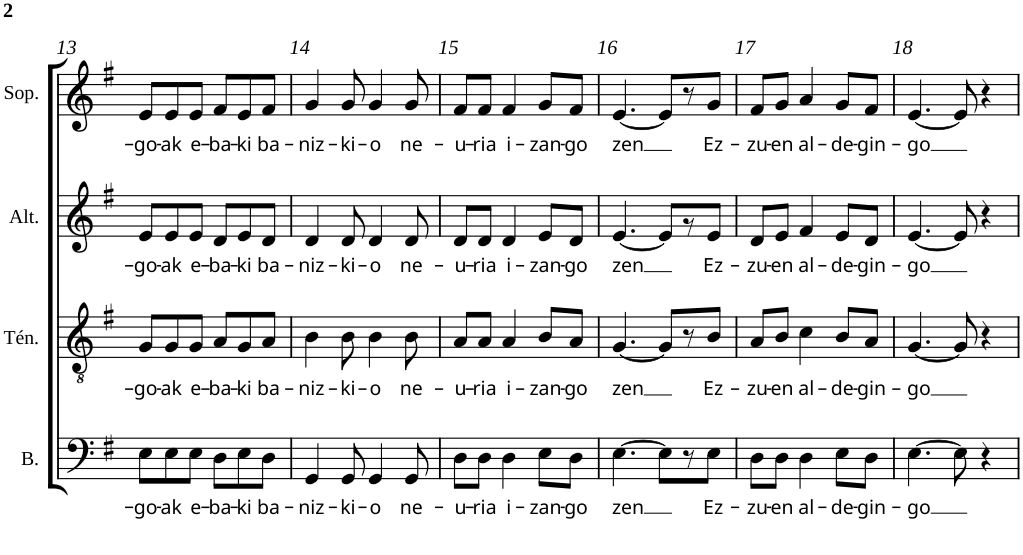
**kern	**text	**kern	**text	**kern	**text	**kern	**text
*part4	*part4	*part3	*part3	*part2	*part2	*part1	*part1
*staff4	*staff4	*staff3	*staff3	*staff2	*staff2	*staff1	*staff1
*I"Basse	*	*I"Ténor	*	*I"Alto	*	*I"Soprano	*
*I'B.	*	*I'Tén.	*	*I'Alt.	*	*I'Sop.	*
!!LO:PB:g=z
*clefF4	*	*clefGv2	*	*clefG2	*	*clefG2	*
*k[f#]	*	*k[f#]	*	*k[f#]	*	*k[f#]	*
*e:	*	*e:	*	*e:	*	*e:	*
*M6/8	*	*M6/8	*	*M6/8	*	*M6/8	*
=13	=13	=13	=13	=13	=13	=13	=13
!	!LO:LY:b	!	!LO:LY:b	!	!LO:LY:b	!	!LO:LY:b
8E\L	-go-	8G/L	-go-	8e/L	-go-	8e/L	-go-
!	!LO:LY:b	!	!LO:LY:b	!	!LO:LY:b	!	!LO:LY:b
8E\	-ak	8G/	-ak	8e/	-ak	8e/	-ak
!	!LO:LY:b	!	!LO:LY:b	!	!LO:LY:b	!	!LO:LY:b
8E\J	e-	8G/J	e-	8e/J	e-	8e/J	e-
!	!LO:LY:b	!	!LO:LY:b	!	!LO:LY:b	!	!LO:LY:b
8D\L	-ba-	8A/L	-ba-	8d/L	-ba-	8f#/L	-ba-
!	!LO:LY:b	!	!LO:LY:b	!	!LO:LY:b	!	!LO:LY:b
8E\	-ki	8G/	-ki	8e/	-ki	8e/	-ki
!	!LO:LY:b	!	!LO:LY:b	!	!LO:LY:b	!	!LO:LY:b
8D\J	ba-	8A/J	ba-	8d/J	ba-	8f#/J	ba-
=14	=14	=14	=14	=14	=14	=14	=14
!	!LO:LY:b	!	!LO:LY:b	!	!LO:LY:b	!	!LO:LY:b
4GG/	-niz-	4B\	-niz-	4d/	-niz-	4g/	-niz-
!	!LO:LY:b	!	!LO:LY:b	!	!LO:LY:b	!	!LO:LY:b
8GG/	-ki-	8B\	-ki-	8d/	-ki-	8g/	-ki-
!	!LO:LY:b	!	!LO:LY:b	!	!LO:LY:b	!	!LO:LY:b
4GG/	-o	4B\	-o	4d/	-o	4g/	-o
!	!LO:LY:b	!	!LO:LY:b	!	!LO:LY:b	!	!LO:LY:b
8GG/	ne-	8B\	ne-	8d/	ne-	8g/	ne-
=15	=15	=15	=15	=15	=15	=15	=15
!	!LO:LY:b	!	!LO:LY:b	!	!LO:LY:b	!	!LO:LY:b
8D\L	-u-	8A/L	-u-	8d/L	-u-	8f#/L	-u-
!	!LO:LY:b	!	!LO:LY:b	!	!LO:LY:b	!	!LO:LY:b
8D\J	-ria	8A/J	-ria	8d/J	-ria	8f#/J	-ria
!	!LO:LY:b	!	!LO:LY:b	!	!LO:LY:b	!	!LO:LY:b
4D\	i-	4A/	i-	4d/	i-	4f#/	i-
!	!LO:LY:b	!	!LO:LY:b	!	!LO:LY:b	!	!LO:LY:b
8E\L	-zan-	8B/L	-zan-	8e/L	-zan-	8g/L	-zan-
!	!LO:LY:b	!	!LO:LY:b	!	!LO:LY:b	!	!LO:LY:b
8D\J	-go	8A/J	-go	8d/J	-go	8f#/J	-go
=16	=16	=16	=16	=16	=16	=16	=16
!	!LO:LY:b	!	!LO:LY:b	!	!LO:LY:b	!	!LO:LY:b
[4.E\	zen	[4.G/	zen	[4.e/	zen	[4.e/	zen
8E\L]	.	8G/L]	.	8e/L]	.	8e/L]	.
8r	.	8r	.	8r	.	8r	.
!	!LO:LY:b	!	!LO:LY:b	!	!LO:LY:b	!	!LO:LY:b
8E\J	Ez-	8B/J	Ez-	8e/J	Ez-	8g/J	Ez-
=17	=17	=17	=17	=17	=17	=17	=17
!	!LO:LY:b	!	!LO:LY:b	!	!LO:LY:b	!	!LO:LY:b
8D\L	-zu-	8A/L	-zu-	8d/L	-zu-	8f#/L	-zu-
!	!LO:LY:b	!	!LO:LY:b	!	!LO:LY:b	!	!LO:LY:b
8D\J	-en	8B/J	-en	8e/J	-en	8g/J	-en
!	!LO:LY:b	!	!LO:LY:b	!	!LO:LY:b	!	!LO:LY:b
4D\	al-	4c\	al-	4f#/	al-	4a/	al-
!	!LO:LY:b	!	!LO:LY:b	!	!LO:LY:b	!	!LO:LY:b
8E\L	-de-	8B/L	-de-	8e/L	-de-	8g/L	-de-
!	!LO:LY:b	!	!LO:LY:b	!	!LO:LY:b	!	!LO:LY:b
8D\J	-gin-	8A/J	-gin-	8d/J	-gin-	8f#/J	-gin-
=18	=18	=18	=18	=18	=18	=18	=18
!	!LO:LY:b	!	!LO:LY:b	!	!LO:LY:b	!	!LO:LY:b
[4.E\	-go	[4.G/	-go	[4.e/	-go	[4.e/	-go
8E\]	.	8G/]	.	8e/]	.	8e/]	.
4r	.	4r	.	4r	.	4r	.
=	=	=	=	=	=	=	=
*-	*-	*-	*-	*-	*-	*-	*-
